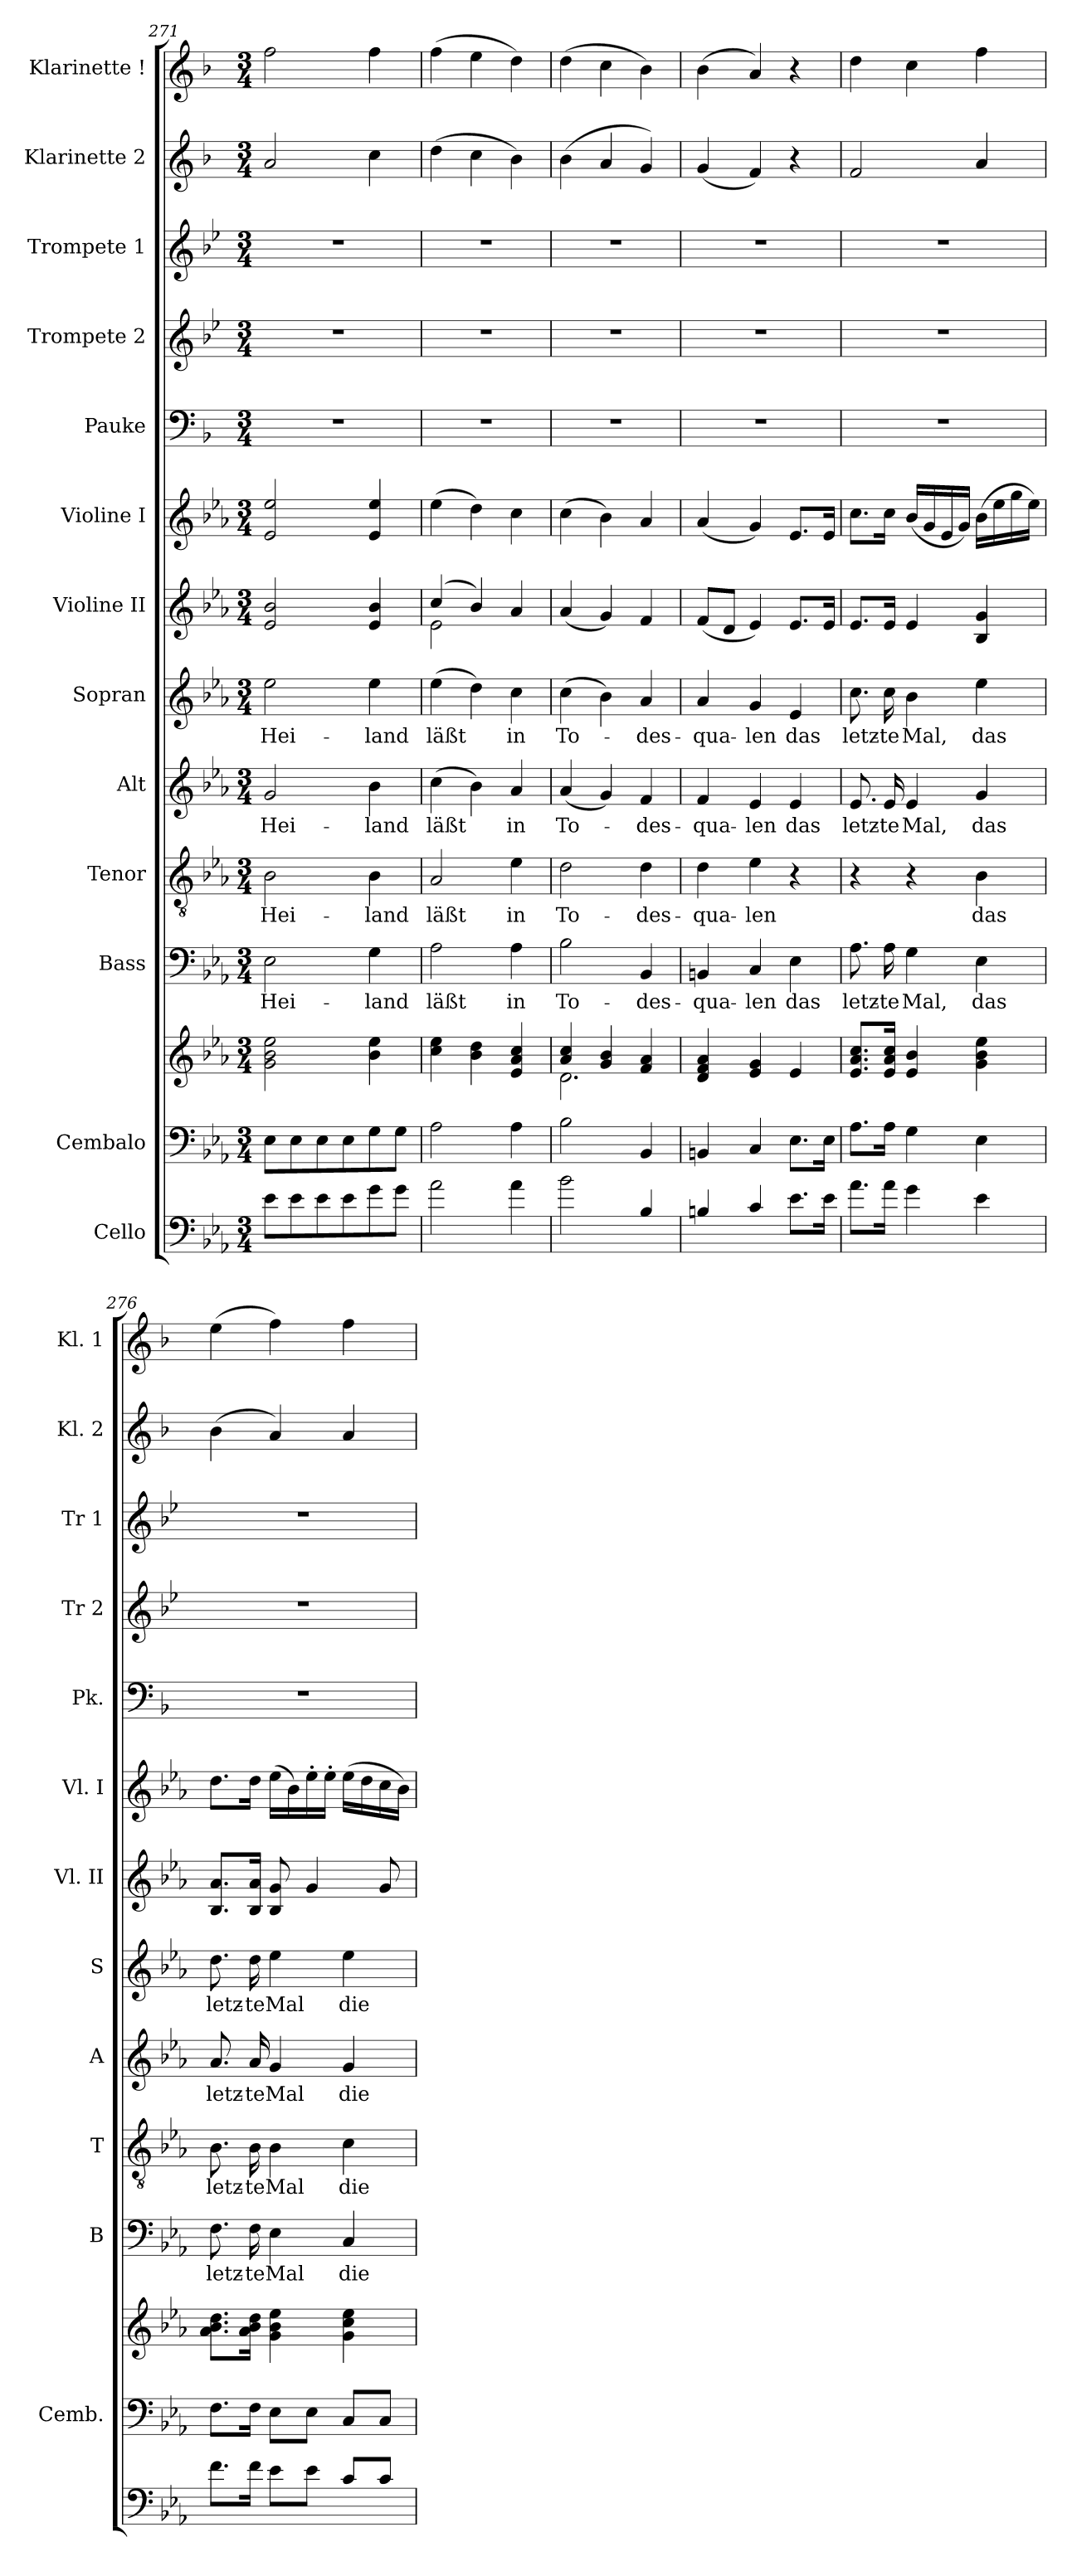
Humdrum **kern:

**kern	**kern	**kern	**kern	**text	**kern	**text	**kern	**text	**kern	**text	**kern	**kern	**kern	**kern	**kern	**kern	**kern
*part13	*part12	*part12	*part11	*part11	*part10	*part10	*part9	*part9	*part8	*part8	*part7	*part6	*part5	*part4	*part3	*part2	*part1
*staff14	*staff13	*staff12	*staff11	*staff11	*staff10	*staff10	*staff9	*staff9	*staff8	*staff8	*staff7	*staff6	*staff5	*staff4	*staff3	*staff2	*staff1
*I"Cello	*I"Cembalo	*	*I"Bass	*	*I"Tenor	*	*I"Alt	*	*I"Sopran	*	*I"Violine II	*I"Violine I	*I"Pauke	*I"Trompete 2	*I"Trompete 1	*I"Klarinette 2	*I"Klarinette !
*	*I'Cemb.	*	*I'B	*	*I'T	*	*I'A	*	*I'S	*	*I'Vl. II	*I'Vl. I	*I'Pk.	*I'Tr 2	*I'Tr 1	*I'Kl. 2	*I'Kl. 1
*clefF4	*clefF4	*clefG2	*clefF4	*	*clefGv2	*	*clefG2	*	*clefG2	*	*clefG2	*clefG2	*clefF4	*clefG2	*clefG2	*clefG2	*clefG2
*ITrd7c12	*	*	*	*	*	*	*	*	*	*	*	*	*ITrd1c2	*ITrd4c7	*ITrd4c7	*ITrd1c2	*ITrd1c2
*k[b-e-a-]	*k[b-e-a-]	*k[b-e-a-]	*k[b-e-a-]	*	*k[b-e-a-]	*	*k[b-e-a-]	*	*k[b-e-a-]	*	*k[b-e-a-]	*k[b-e-a-]	*k[b-e-a-]	*k[b-e-a-]	*k[b-e-a-]	*k[b-e-a-]	*k[b-e-a-]
*E-:	*E-:	*E-:	*E-:	*	*E-:	*	*E-:	*	*E-:	*	*E-:	*E-:	*E-:	*E-:	*E-:	*E-:	*E-:
*M3/4	*M3/4	*M3/4	*M3/4	*	*M3/4	*	*M3/4	*	*M3/4	*	*M3/4	*M3/4	*M3/4	*M3/4	*M3/4	*M3/4	*M3/4
=271	=271	=271	=271	=271	=271	=271	=271	=271	=271	=271	=271	=271	=271	=271	=271	=271	=271
!	!	!	!	!LO:LY:b	!	!LO:LY:b	!	!LO:LY:b	!	!LO:LY:b	!	!	!	!	!	!	!
8E-\L	8E-\L	2g\ 2b-\ 2ee-\	2E-\	Hei-	2B-\	Hei-	2g/	Hei-	2ee-\	Hei-	2e-/ 2b-/	2e-/ 2ee-/	2.r	2.r	2.r	2g/	2ee-\
8E-\	8E-\	.	.	.	.	.	.	.	.	.	.	.	.	.	.	.	.
8E-\	8E-\	.	.	.	.	.	.	.	.	.	.	.	.	.	.	.	.
8E-\	8E-\	.	.	.	.	.	.	.	.	.	.	.	.	.	.	.	.
!	!	!	!	!LO:LY:b	!	!LO:LY:b	!	!LO:LY:b	!	!LO:LY:b	!	!	!	!	!	!	!
8G\	8G\	4b-\ 4ee-\	4G\	-land	4B-\	-land	4b-\	-land	4ee-\	-land	4e-/ 4b-/	4e-/ 4ee-/	.	.	.	4b-\	4ee-\
8G\J	8G\J	.	.	.	.	.	.	.	.	.	.	.	.	.	.	.	.
=272	=272	=272	=272	=272	=272	=272	=272	=272	=272	=272	=272	=272	=272	=272	=272	=272	=272
!	!	!	!	!LO:LY:b	!	!LO:LY:b	!	!LO:LY:b	!	!LO:LY:b	!	!	!	!	!	!	!
*	*	*	*	*	*	*	*	*	*	*	*^	*	*	*	*	*	*
2A-\	2A-\	4cc\ 4ee-\	2A-\	läßt	2A-/	läßt	(>4cc\	läßt	(>4ee-\	läßt	(<4cc/	2e-\	(>4ee-\	2.r	2.r	2.r	(>4cc\	(>4ee-\
.	.	4b-\ 4dd\	.	.	.	.	4b-\)	.	4dd\)	.	4b-/)	.	4dd\)	.	.	.	4b-\	4dd\
!	!	!	!	!LO:LY:b	!	!LO:LY:b	!	!LO:LY:b	!	!LO:LY:b	!	!	!	!	!	!	!	!
4A-\	4A-\	4e-/ 4a-/ 4cc/	4A-\	in	4e-\	in	4a-/	in	4cc\	in	4a-/	4ryy	4cc\	.	.	.	4a-\)	4cc\)
=273	=273	=273	=273	=273	=273	=273	=273	=273	=273	=273	=273	=273	=273	=273	=273	=273	=273	=273
*	*	*^	*	*	*	*	*	*	*	*	*	*	*	*	*	*	*	*
!	!	!	!	!	!LO:LY:b	!	!LO:LY:b	!	!LO:LY:b	!	!LO:LY:b	!	!	!	!	!	!	!	!
*	*	*	*	*	*	*	*	*	*	*	*	*v	*v	*	*	*	*	*	*
2B-\	2B-\	4a-/ 4cc/	2.d\	2B-\	To-	2d\	To-	(<4a-/	To-	(>4cc\	To-	(<4a-/	(>4cc\	2.r	2.r	2.r	(<4a-\	(>4cc\
.	.	4g/ 4b-/	.	.	.	.	.	4g/)	.	4b-\)	.	4g/)	4b-\)	.	.	.	4g/	4b-\
!	!	!	!	!	!LO:LY:b	!	!LO:LY:b	!	!LO:LY:b	!	!LO:LY:b	!	!	!	!	!	!	!
4BB-/	4BB-/	4f/ 4a-/	.	4BB-/	-des-	4d\	-des-	4f/	-des-	4a-/	-des-	4f/	4a-/	.	.	.	4f/)	4a-\)
*	*	*v	*v	*	*	*	*	*	*	*	*	*	*	*	*	*	*	*
=274	=274	=274	=274	=274	=274	=274	=274	=274	=274	=274	=274	=274	=274	=274	=274	=274	=274
!	!	!	!	!LO:LY:b	!	!LO:LY:b	!	!LO:LY:b	!	!LO:LY:b	!	!	!	!	!	!	!
4BBn/	4BBn/	4d/ 4f/ 4a-/	4BBn/	-qua-	4d\	-qua-	4f/	-qua-	4a-/	-qua-	(<8f/L	(<4a-/	2.r	2.r	2.r	(<4f/	(<4a-\
.	.	.	.	.	.	.	.	.	.	.	8d/J	.	.	.	.	.	.
!	!	!	!	!LO:LY:b	!	!LO:LY:b	!	!LO:LY:b	!	!LO:LY:b	!	!	!	!	!	!	!
4C/	4C/	4e-/ 4g/	4C/	-len	4e-\	-len	4e-/	-len	4g/	-len	4e-/)	4g/)	.	.	.	4e-/)	4g/)
!	!	!	!	!LO:LY:b	!	!	!	!LO:LY:b	!	!LO:LY:b	!	!	!	!	!	!	!
8.E-\L	8.E-\L	4e-/	4E-\	das	4r	.	4e-/	das	4e-/	das	8.e-/L	8.e-/L	.	.	.	4r	4r
16E-\Jk	16E-\Jk	.	.	.	.	.	.	.	.	.	16e-/Jk	16e-/Jk	.	.	.	.	.
=275	=275	=275	=275	=275	=275	=275	=275	=275	=275	=275	=275	=275	=275	=275	=275	=275	=275
!	!	!	!	!LO:LY:b	!	!	!	!LO:LY:b	!	!LO:LY:b	!	!	!	!	!	!	!
8.A-\L	8.A-\L	8.e-/ 8.a-/ 8.cc/L	8.A-\	letz-	4r	.	8.e-/	letz-	8.cc\	letz-	8.e-/L	8.cc\L	2.r	2.r	2.r	2e-/	4cc\
!	!	!	!	!LO:LY:b	!	!	!	!LO:LY:b	!	!LO:LY:b	!	!	!	!	!	!	!
16A-\Jk	16A-\Jk	16e-/ 16a-/ 16cc/Jk	16A-\	-te	.	.	16e-/	-te	16cc\	-te	16e-/Jk	16cc\Jk	.	.	.	.	.
!	!	!	!	!LO:LY:b	!	!	!	!LO:LY:b	!	!LO:LY:b	!	!	!	!	!	!	!
4G\	4G\	4e-/ 4b-/	4G\	Mal,	4r	.	4e-/	Mal,	4b-\	Mal,	4e-/	(<16b-/LL	.	.	.	.	4b-\
.	.	.	.	.	.	.	.	.	.	.	.	16g/	.	.	.	.	.
.	.	.	.	.	.	.	.	.	.	.	.	16e-/	.	.	.	.	.
.	.	.	.	.	.	.	.	.	.	.	.	16g/JJ)	.	.	.	.	.
!	!	!	!	!LO:LY:b	!	!LO:LY:b	!	!LO:LY:b	!	!LO:LY:b	!	!	!	!	!	!	!
4E-\	4E-\	4g\ 4b-\ 4ee-\	4E-\	das	4B-\	das	4g/	das	4ee-\	das	4B-/ 4g/	(>16b-\LL	.	.	.	4g/	4ee-\
.	.	.	.	.	.	.	.	.	.	.	.	16ee-\	.	.	.	.	.
.	.	.	.	.	.	.	.	.	.	.	.	16gg\	.	.	.	.	.
.	.	.	.	.	.	.	.	.	.	.	.	16ee-\JJ)	.	.	.	.	.
=276	=276	=276	=276	=276	=276	=276	=276	=276	=276	=276	=276	=276	=276	=276	=276	=276	=276
!	!	!	!	!LO:LY:b	!	!LO:LY:b	!	!LO:LY:b	!	!LO:LY:b	!	!	!	!	!	!	!
8.F\L	8.F\L	8.a-\ 8.b-\ 8.dd\L	8.F\	letz-	8.B-\	letz-	8.a-/	letz-	8.dd\	letz-	8.B-/ 8.a-/L	8.dd\L	2.r	2.r	2.r	(<4a-\	(>4dd\
!	!	!	!	!LO:LY:b	!	!LO:LY:b	!	!LO:LY:b	!	!LO:LY:b	!	!	!	!	!	!	!
16F\Jk	16F\Jk	16a-\ 16b-\ 16dd\Jk	16F\	-te	16B-\	-te	16a-/	-te	16dd\	-te	16B-/ 16a-/Jk	16dd\Jk	.	.	.	.	.
!	!	!	!	!LO:LY:b	!	!LO:LY:b	!	!LO:LY:b	!	!LO:LY:b	!	!	!	!	!	!	!
8E-\L	8E-\L	4g\ 4b-\ 4ee-\	4E-\	Mal	4B-\	Mal	4g/	Mal	4ee-\	Mal	8B-/ 8g/	(>16ee-\LL	.	.	.	4g/)	4ee-\)
.	.	.	.	.	.	.	.	.	.	.	.	16b-\)	.	.	.	.	.
8E-\J	8E-\J	.	.	.	.	.	.	.	.	.	4g/	16ee-'>\	.	.	.	.	.
.	.	.	.	.	.	.	.	.	.	.	.	16ee-'>\JJ	.	.	.	.	.
!	!	!	!	!LO:LY:b	!	!LO:LY:b	!	!LO:LY:b	!	!LO:LY:b	!	!	!	!	!	!	!
8C/L	8C/L	4g\ 4cc\ 4ee-\	4C/	die	4c\	die	4g/	die	4ee-\	die	.	(>16ee-\LL	.	.	.	4g/	4ee-\
.	.	.	.	.	.	.	.	.	.	.	.	16dd\	.	.	.	.	.
8C/J	8C/J	.	.	.	.	.	.	.	.	.	8g/	16cc\	.	.	.	.	.
.	.	.	.	.	.	.	.	.	.	.	.	16b-\JJ)	.	.	.	.	.
=	=	=	=	=	=	=	=	=	=	=	=	=	=	=	=	=	=
*-	*-	*-	*-	*-	*-	*-	*-	*-	*-	*-	*-	*-	*-	*-	*-	*-	*-
